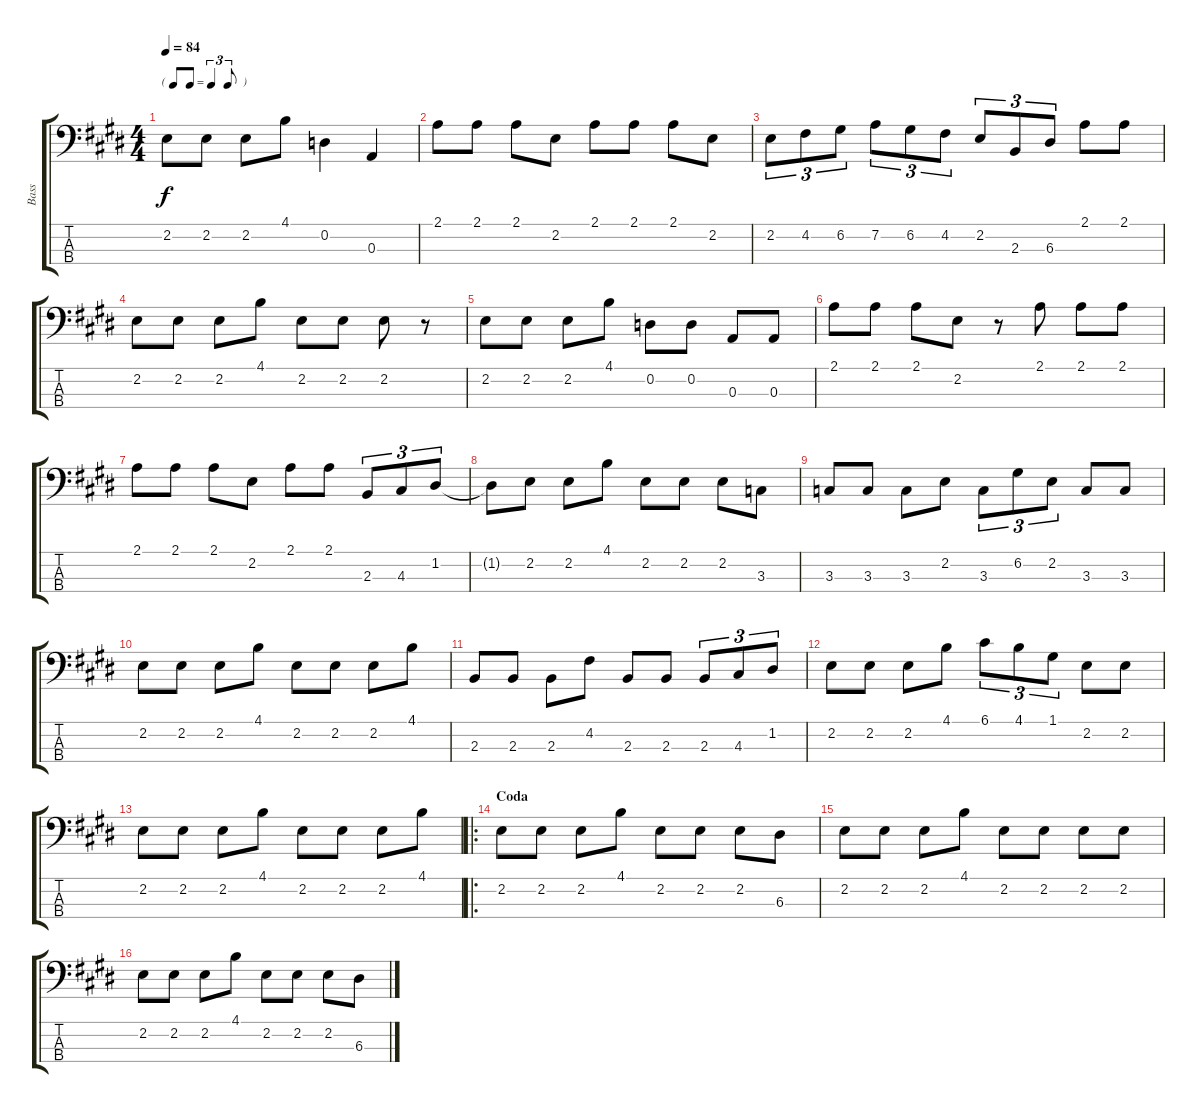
\track ("Bass" "Bass") {instrument electricbassfinger}
\staff {score tabs}
\tuning (G2 D2 A1 E1) {hide}
\ts (4 4)
\tf triplet8th
\tempo 84
\clef f4
\ks e
2.2.8{dy f} 2.2.8 2.2.8 4.1.8 0.2.4 0.3.4 |
2.1.8 2.1.8 2.1.8 2.2.8 2.1.8 2.1.8 2.1.8 2.2.8 |
2.2.8{tu (3 2)} 4.2.8{tu (3 2)} 6.2.8{tu (3 2)} 7.2.8{tu (3 2)} 6.2.8{tu (3 2)} 4.2.8{tu (3 2)} 2.2.8{tu (3 2)} 2.3.8{tu (3 2)} 6.3.8{tu (3 2)} 2.1.8 2.1.8 |
2.2.8 2.2.8 2.2.8 4.1.8 2.2.8 2.2.8 2.2.8 r.8 |
2.2.8 2.2.8 2.2.8 4.1.8 0.2.8 0.2.8 0.3.8 0.3.8 |
2.1.8 2.1.8 2.1.8 2.2.8 r.8 2.1.8 2.1.8 2.1.8 |
2.1.8 2.1.8 2.1.8 2.2.8 2.1.8 2.1.8 2.3.8{tu (3 2)} 4.3.8{tu (3 2)} 1.2.8{tu (3 2)} |
1.2{t}.8 2.2.8 2.2.8 4.1.8 2.2.8 2.2.8 2.2.8 3.3.8 |
3.3.8 3.3.8 3.3.8 2.2.8 3.3.8{tu (3 2)} 6.2.8{tu (3 2)} 2.2.8{tu (3 2)} 3.3.8 3.3.8 |
2.2.8 2.2.8 2.2.8 4.1.8 2.2.8 2.2.8 2.2.8 4.1.8 |
2.3.8 2.3.8 2.3.8 4.2.8 2.3.8 2.3.8 2.3.8{tu (3 2)} 4.3.8{tu (3 2)} 1.2.8{tu (3 2)} |
2.2.8 2.2.8 2.2.8 4.1.8 6.1.8{tu (3 2)} 4.1.8{tu (3 2)} 1.1.8{tu (3 2)} 2.2.8 2.2.8 |
2.2.8 2.2.8 2.2.8 4.1.8 2.2.8 2.2.8 2.2.8 4.1.8 |
\ro
\section ("" "Coda")
2.2.8 2.2.8 2.2.8 4.1.8 2.2.8 2.2.8 2.2.8 6.3.8 |
2.2.8 2.2.8 2.2.8 4.1.8 2.2.8 2.2.8 2.2.8 2.2.8 |
2.2.8 2.2.8 2.2.8 4.1.8 2.2.8 2.2.8 2.2.8 6.3.8
